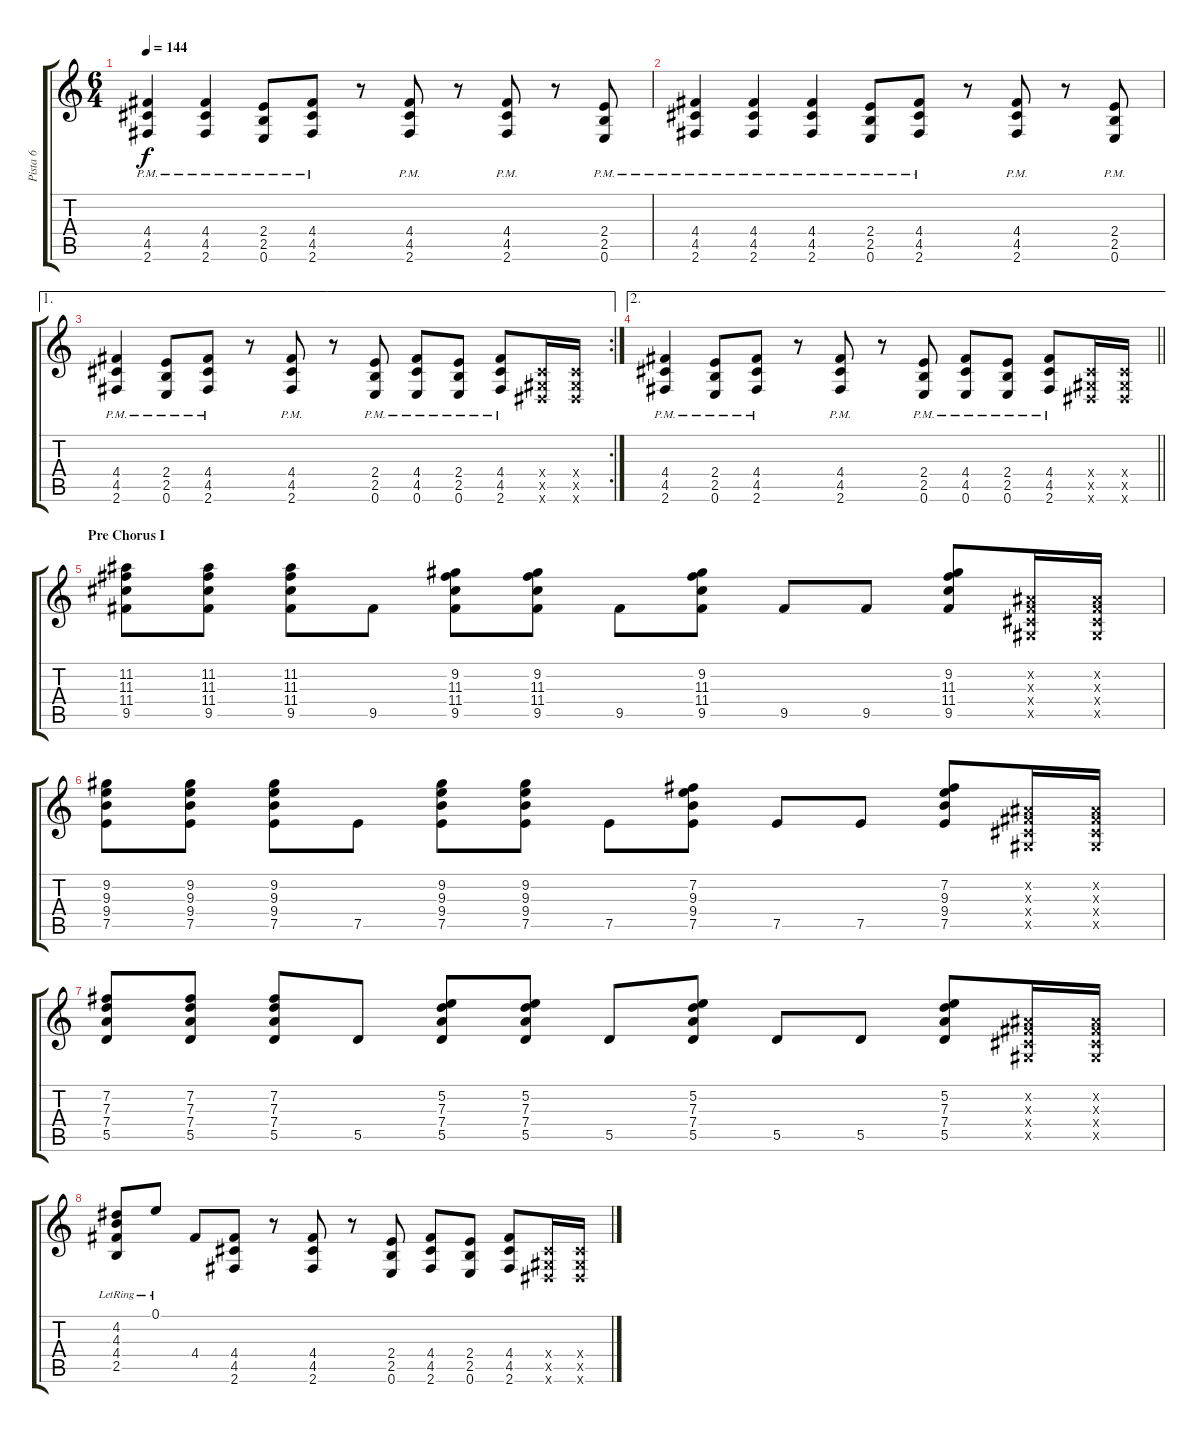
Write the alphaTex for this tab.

\track ("Pista 6" "Pista 6") {instrument distortionguitar}
\staff {score tabs}
\tuning (E4 B3 G3 D3 A2 E2) {hide}
\ts (6 4)
\tempo 144
\clef g2
\ks c
(4.4{pm} 4.5{pm} 2.6{pm}).4{dy f} (4.4{pm} 4.5{pm} 2.6{pm}).4 (2.4{pm} 2.5{pm} 0.6{pm}).8 (4.4{pm} 4.5{pm} 2.6{pm}).8 r.8 (4.4{pm} 4.5{pm} 2.6{pm}).8 r.8 (4.4{pm} 4.5{pm} 2.6{pm}).8 r.8 (2.4{pm} 2.5{pm} 0.6{pm}).8 |
(4.4{pm} 4.5{pm} 2.6{pm}).4 (4.4{pm} 4.5{pm} 2.6{pm}).4 (4.4{pm} 4.5{pm} 2.6{pm}).4 (2.4{pm} 2.5{pm} 0.6{pm}).8 (4.4{pm} 4.5{pm} 2.6{pm}).8 r.8 (4.4{pm} 4.5{pm} 2.6{pm}).8 r.8 (2.4{pm} 2.5{pm} 0.6{pm}).8 |
\ae 1
\rc 2
(4.4{pm} 4.5{pm} 2.6{pm}).4 (2.4{pm} 2.5{pm} 0.6{pm}).8 (4.4{pm} 4.5{pm} 2.6{pm}).8 r.8 (4.4{pm} 4.5{pm} 2.6{pm}).8 r.8 (2.4{pm} 2.5{pm} 0.6{pm}).8 (4.4{pm} 4.5{pm} 0.6{pm}).8 (2.4{pm} 2.5{pm} 0.6{pm}).8 (4.4{pm} 4.5{pm} 2.6{pm}).8 (-1.4{x} -1.5{x} -1.6{x}).16 (-1.4{x} -1.5{x} -1.6{x}).16 |
\ae 2
\barLineRight lightlight
(4.4{pm} 4.5{pm} 2.6{pm}).4 (2.4{pm} 2.5{pm} 0.6{pm}).8 (4.4{pm} 4.5{pm} 2.6{pm}).8 r.8 (4.4{pm} 4.5{pm} 2.6{pm}).8 r.8 (2.4{pm} 2.5{pm} 0.6{pm}).8 (4.4{pm} 4.5{pm} 0.6{pm}).8 (2.4{pm} 2.5{pm} 0.6{pm}).8 (4.4{pm} 4.5{pm} 2.6{pm}).8 (-1.4{x} -1.5{x} -1.6{x}).16 (-1.4{x} -1.5{x} -1.6{x}).16 |
\section ("" "Pre Chorus I")
(11.2 11.3 11.4 9.5).8 (11.2 11.3 11.4 9.5).8 (11.2 11.3 11.4 9.5).8 9.5.8 (9.2 11.3 11.4 9.5).8 (9.2 11.3 11.4 9.5).8 9.5.8 (9.2 11.3 11.4 9.5).8 9.5.8 9.5.8 (9.2 11.3 11.4 9.5).8 (-1.2{x} -1.3{x} -1.4{x} -1.5{x}).16 (-1.2{x} -1.3{x} -1.4{x} -1.5{x}).16 |
(9.2 9.3 9.4 7.5).8 (9.2 9.3 9.4 7.5).8 (9.2 9.3 9.4 7.5).8 7.5.8 (9.2 9.3 9.4 7.5).8 (9.2 9.3 9.4 7.5).8 7.5.8 (7.2 9.3 9.4 7.5).8 7.5.8 7.5.8 (7.2 9.3 9.4 7.5).8 (-1.2{x} -1.3{x} -1.4{x} -1.5{x}).16 (-1.2{x} -1.3{x} -1.4{x} -1.5{x}).16 |
(7.2 7.3 7.4 5.5).8 (7.2 7.3 7.4 5.5).8 (7.2 7.3 7.4 5.5).8 5.5.8 (5.2 7.3 7.4 5.5).8 (5.2 7.3 7.4 5.5).8 5.5.8 (5.2 7.3 7.4 5.5).8 5.5.8 5.5.8 (5.2 7.3 7.4 5.5).8 (-1.2{x} -1.3{x} -1.4{x} -1.5{x}).16 (-1.2{x} -1.3{x} -1.4{x} -1.5{x}).16 |
(4.2{lr} 4.3 4.4 2.5).8 0.1{lr}.8 4.4.8 (4.4 4.5 2.6).8 r.8 (4.4 4.5 2.6).8 r.8 (2.4 2.5 0.6).8 (4.4 4.5 2.6).8 (2.4 2.5 0.6).8 (4.4 4.5 2.6).8 (-1.4{x} -1.5{x} -1.6{x}).16 (-1.4{x} -1.5{x} -1.6{x}).16
